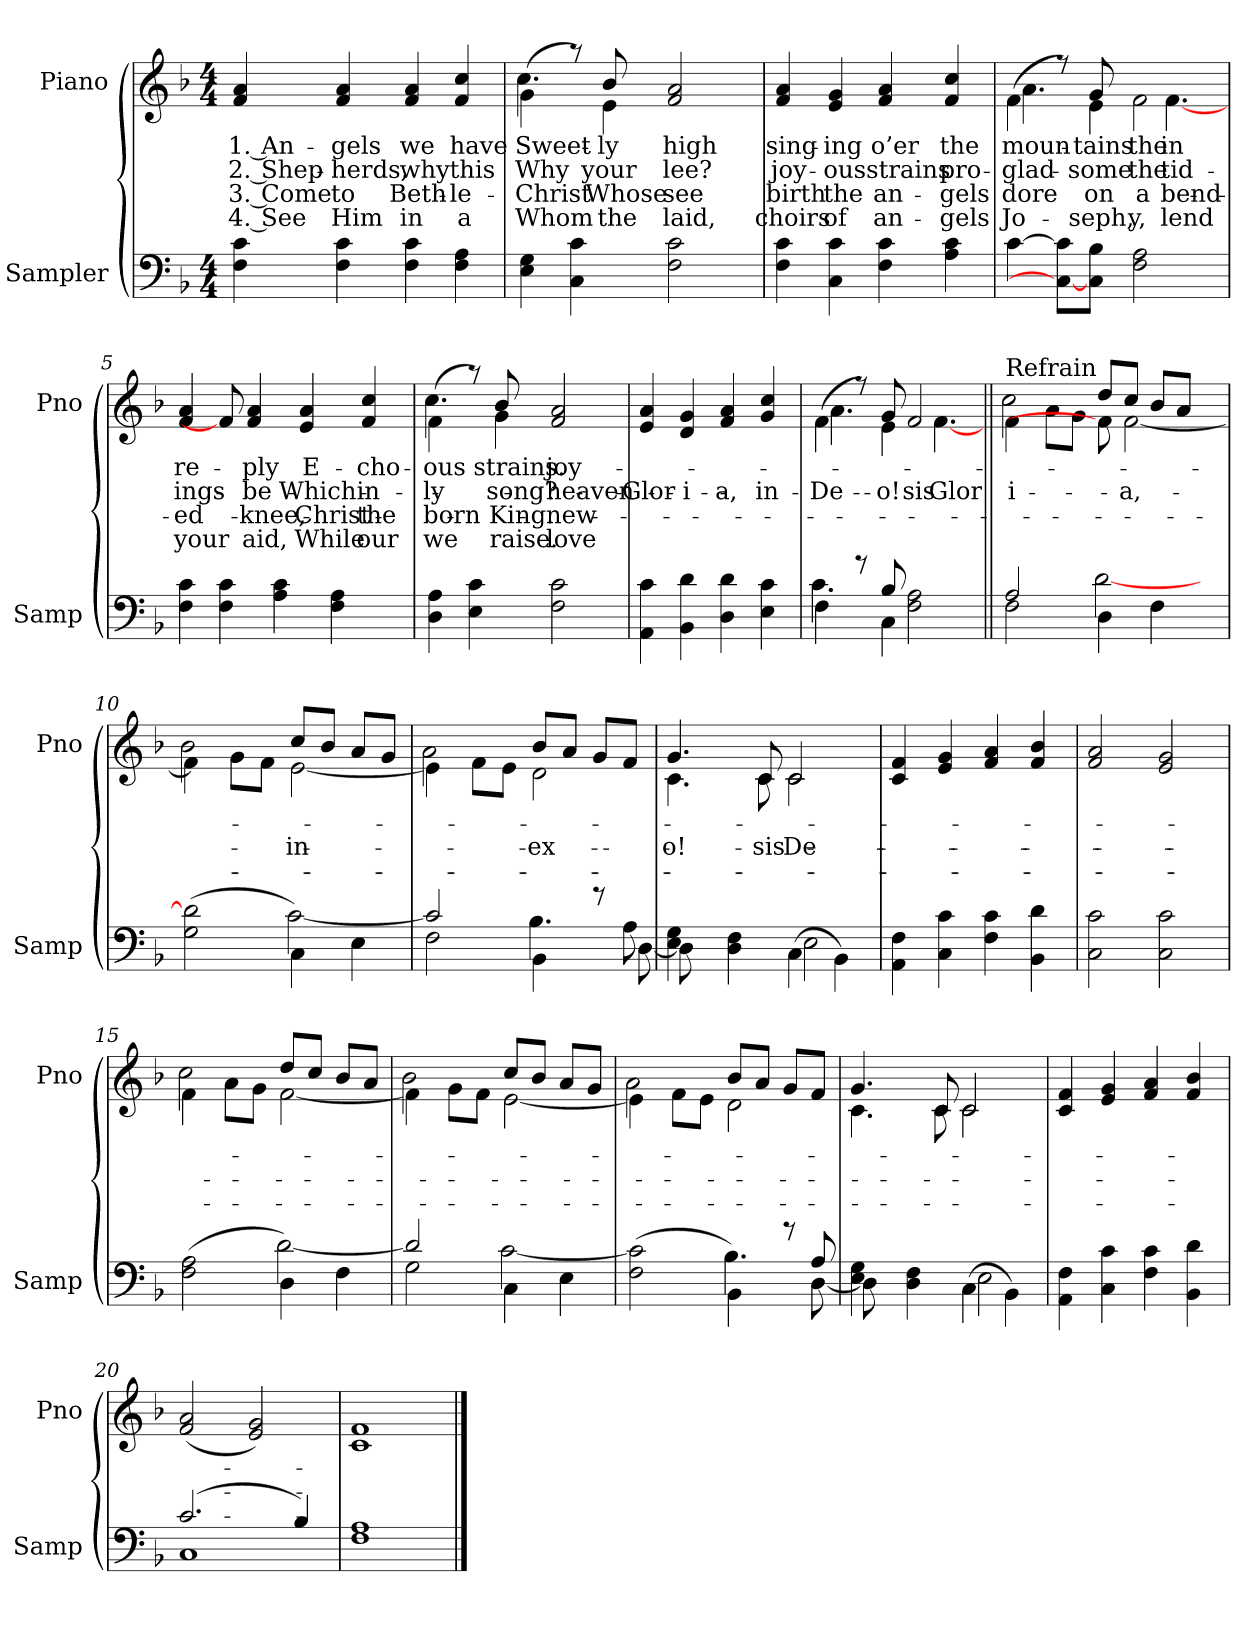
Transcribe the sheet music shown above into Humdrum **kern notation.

**kern	**kern	**text	**text	**text	**text
*part2	*part1	*part1	*part1	*part1	*part1
*staff2	*staff1	*staff1	*staff1	*staff1	*staff1
*I"Sampler	*I"Piano	*	*	*	*
*I'Samp	*I'Pno	*	*	*	*
*clefF4	*clefG2	*	*	*	*
*k[b-]	*k[b-]	*	*	*	*
*F:	*F:	*	*	*	*
*M4/4	*M4/4	*	*	*	*
=1	=1	=1	=1	=1	=1
4F\ 4c\	4f 4a	1. An-	2. Shep-	3. Come	4. See
4F\ 4c\	4f/ 4a/	-gels	-herds,	to	Him
4F\ 4c\	4f/ 4a/	we	why	Beth-	in
4F\ 4A\	4f/ 4cc/	have	this	-le-	a
=2	=2	=2	=2	=2	=2
*	*^	*	*	*	*
4E\ 4G\	(4g\	4.cc	Sweet-	Why	Christ	Whom
4C\ 4c\	8r)	.	.	.	.	.
.	8b-/	4e	-ly	your	Whose	the
2F\ 2c\	2f/ 2a/	.	high	-lee?	see	laid,
.	.	4.ryy	.	.	.	.
*	*v	*v	*	*	*	*
=3	=3	=3	=3	=3	=3
4F\ 4c\	4f/ 4a/	sing-	joy-	birth	choirs
4C\ 4c\	4e/ 4g/	-ing	-ous	the	of
4F\ 4c\	4f/ 4a/	o’er	strains	an-	an-
4A\ 4c\	4f/ 4cc/	the	pro-	-gels	-gels
=4	=4	=4	=4	=4	=4
*	*^	*	*	*	*
[4c\	(4f\	4.a	moun-	glad-	-dore	Jo-
8C_\ 8c]\L	8r)	.	.	.	.	.
8C\ 8B-\J	8g/	4e	-tains	-some	on	-seph,
2F\ 2A\	2f\	.	the	the	a-	-y,
.	.	[4.f	in	tid-	bend-	lend
*	*v	*v	*	*	*	*
=5	=5	=5	=5	=5	=5
4F\ 4c\	4f/ 4a/	re-	-ings	-ed	your
4F\ 4c\	8f]	.	.	.	.
.	4f/ 4a/	-ply	be	knee,	aid,
4A\ 4c\	.	.	.	.	.
.	4e/ 4a/	E-	Which	Christ	While
4F\ 4A\	.	.	.	.	.
.	4f/ 4cc/	-cho-	in-	the	our
8ryy	.	.	.	.	.
=6	=6	=6	=6	=6	=6
*	*^	*	*	*	*
4D\ 4A\	(4f\	4.cc	-ous	-ly	-born	we
4E\ 4c\	8r)	.	.	.	.	.
.	8b-/	4g	strains.	song?	King.	raise.
2F\ 2c\	2f/ 2a/	.	joy-	heaven-	new-	love
.	.	4.ryy	.	.	.	.
*	*v	*v	*	*	*	*
=7	=7	=7	=7	=7	=7
4AA\ 4c\	4e/ 4a/	.	Glor-	.	.
4BB-\ 4d\	4d/ 4g/	.	-i-	.	.
4D\ 4d\	4f/ 4a/	.	-a,	.	.
4E\ 4c\	4g/ 4cc/	.	in	.	.
=8	=8	=8	=8	=8	=8
*^	*^	*	*	*	*
4F\	4.c	(4f\	4.a	.	De-	.	.
8r	.	8r)	.	.	.	.	.
8B-/	4C	8g/	4e	.	-o!	.	.
2F\ 2A\	.	2f/	.	.	-sis	.	.
.	4.ryy	.	[4.f	.	Glor-	.	.
=9||	=9||	=9||	=9||	=9||	=9||	=9||	=9||
!	!	!LO:TX:t=Refrain	!	!	!	!	!
(2A/	2F)	(4f\	2cc)	.	-i-	.	.
.	.	8a\L	.	.	.	.	.
.	.	8g\J	.	.	.	.	.
4D\	[2d	8dd/L	8f]	.	.	.	.
.	.	8cc/J	[2f	.	-a,	.	.
4F\	.	8b-/L	.	.	.	.	.
.	.	8a/J	.	.	.	.	.
8ryy	8ryy	8ryy	.	.	.	.	.
=10	=10	=10	=10	=10	=10	=10	=10
(2G\ 2d\]	2ryy	(4f\]	2b-)	.	.	.	.
.	.	8g\L	.	.	.	.	.
.	.	8f\J	.	.	.	.	.
4C\	[2c)	8cc/L	[2e	.	in	.	.
.	.	8b-/J	.	.	.	.	.
4E\	.	8a/L	.	.	.	.	.
.	.	8g/J	.	.	.	.	.
=11	=11	=11	=11	=11	=11	=11	=11
(2c/]	2F)	(4e\]	2a)	.	.	.	.
.	.	8f\L	.	.	.	.	.
.	.	8e\J	.	.	.	.	.
4BB-\	4.B-	8b-/L	2d	.	ex-	.	.
.	.	8a/J	.	.	.	.	.
8r	.	8g/L	.	.	.	.	.
8A\	[8D	8f/J	.	.	.	.	.
=12	=12	=12	=12	=12	=12	=12	=12
4E\ 4G\	8D]	4.g/	4.c	.	-o!	.	.
.	4.ryy	.	.	.	.	.	.
4D\ 4F\	.	.	.	.	.	.	.
.	.	8c/	8c	.	-sis	.	.
(4C\	2E	2c/	2c	.	De-	.	.
4BB-\)	.	.	.	.	.	.	.
*v	*v	*	*	*	*	*	*
*	*v	*v	*	*	*	*
=13	=13	=13	=13	=13	=13
4AA\ 4F\	4c/ 4f/	.	.	.	.
4C\ 4c\	4e/ 4g/	.	.	.	.
4F\ 4c\	4f/ 4a/	.	.	.	.
4BB- 4d	4f/ 4b-/	.	.	.	.
=14	=14	=14	=14	=14	=14
2C\ 2c\	2f/ 2a/	.	.	.	.
2C\ 2c\	2e/ 2g/	.	.	.	.
=15	=15	=15	=15	=15	=15
*^	*^	*	*	*	*
(2F\ 2A\	2ryy	(4f\	2cc)	.	.	.	.
.	.	8a\L	.	.	.	.	.
.	.	8g\J	.	.	.	.	.
4D\	[2d)	8dd/L	[2f	.	.	.	.
.	.	8cc/J	.	.	.	.	.
4F\	.	8b-/L	.	.	.	.	.
.	.	8a/J	.	.	.	.	.
=16	=16	=16	=16	=16	=16	=16	=16
(2d/]	2G)	(4f\]	2b-)	.	.	.	.
.	.	8g\L	.	.	.	.	.
.	.	8f\J	.	.	.	.	.
4C\	[2c	8cc/L	[2e	.	.	.	.
.	.	8b-/J	.	.	.	.	.
4E\	.	8a/L	.	.	.	.	.
.	.	8g/J	.	.	.	.	.
=17	=17	=17	=17	=17	=17	=17	=17
(2F\ 2c\]	2ryy	(4e\]	2a)	.	.	.	.
.	.	8f\L	.	.	.	.	.
.	.	8e\J	.	.	.	.	.
4BB-\	4.B-)	8b-/L	2d	.	.	.	.
.	.	8a/J	.	.	.	.	.
8r	.	8g/L	.	.	.	.	.
8A/	[8D	8f/J	.	.	.	.	.
=18	=18	=18	=18	=18	=18	=18	=18
4E\ 4G\	8D]	4.g/	4.c	.	.	.	.
.	4.ryy	.	.	.	.	.	.
4D\ 4F\	.	.	.	.	.	.	.
.	.	8c/	8c	.	.	.	.
(4C\	2E	2c/	2c	.	.	.	.
4BB-\)	.	.	.	.	.	.	.
*v	*v	*	*	*	*	*	*
*	*v	*v	*	*	*	*
=19	=19	=19	=19	=19	=19
4AA\ 4F\	4c/ 4f/	.	.	.	.
4C\ 4c\	4e/ 4g/	.	.	.	.
4F\ 4c\	4f/ 4a/	.	.	.	.
4BB-\ 4d\	4f/ 4b-/	.	.	.	.
=20	=20	=20	=20	=20	=20
*^	*	*	*	*	*
(2.c/	1C	(2f/ 2a/	.	.	.	.
.	.	2e/ 2g/)	.	.	.	.
4B-/)	.	.	.	.	.	.
*v	*v	*	*	*	*	*
=21	=21	=21	=21	=21	=21
1F/ 1A/	1c/ 1f/	.	.	.	.
==	==	==	==	==	==
*-	*-	*-	*-	*-	*-
